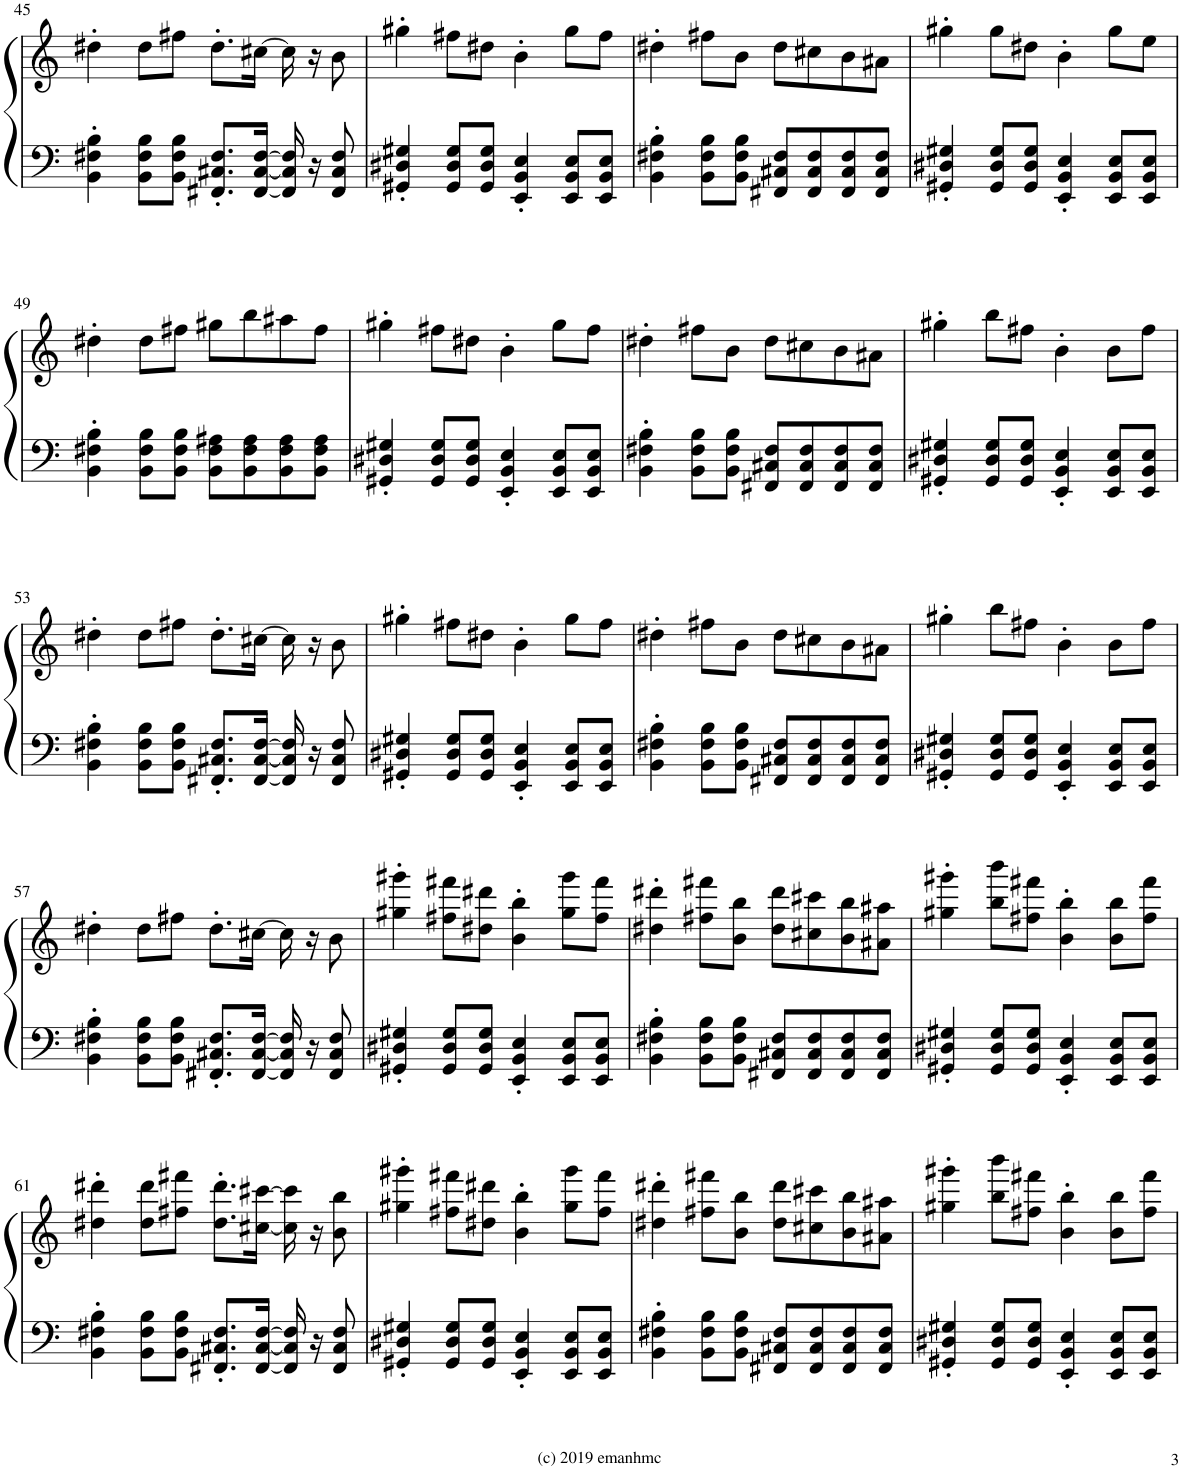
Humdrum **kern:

**kern	**kern
*part1	*part1
*staff2	*staff1
*I"Piano	*
*I'Pno.	*
!!LO:PB:g=z
*clefF4	*clefG2
*k[]	*k[]
*M4/4	*M4/4
=45	=45
4BB\' 4F#X\' 4B\'	4dd#X'\
8BB\ 8F#\ 8B\L	8dd#\L
8BB\ 8F#\ 8B\J	8ff#X\J
8.FF#X/' 8.C#X/' 8.F#/'L	8.dd#'\L
[16FF#/ [16C#/ [16F#/Jk	[16cc#X\Jk
16FF#/] 16C#/] 16F#/]	16cc#\]
16r	16r
8FF#/ 8C#/ 8F#/	8b\
=46	=46
4GG#X/' 4D#X/' 4G#X/'	4gg#X'\
8GG#/ 8D#/ 8G#/L	8ff#X\L
8GG#/ 8D#/ 8G#/J	8dd#X\J
4EE/' 4BB/' 4E/'	4b'\
8EE/ 8BB/ 8E/L	8gg#\L
8EE/ 8BB/ 8E/J	8ff#\J
=47	=47
4BB\' 4F#X\' 4B\'	4dd#X'\
8BB\ 8F#\ 8B\L	8ff#X\L
8BB\ 8F#\ 8B\J	8b\J
8FF#X/ 8C#X/ 8F#/L	8dd#\L
8FF#/ 8C#/ 8F#/	8cc#X\
8FF#/ 8C#/ 8F#/	8b\
8FF#/ 8C#/ 8F#/J	8a#X\J
=48	=48
4GG#X/' 4D#X/' 4G#X/'	4gg#X'\
8GG#/ 8D#/ 8G#/L	8gg#\L
8GG#/ 8D#/ 8G#/J	8dd#X\J
4EE/' 4BB/' 4E/'	4b'\
8EE/ 8BB/ 8E/L	8gg#\L
8EE/ 8BB/ 8E/J	8ee\J
!!LO:LB:g=z
=49	=49
4BB\' 4F#X\' 4B\'	4dd#X'\
8BB\ 8F#\ 8B\L	8dd#\L
8BB\ 8F#\ 8B\J	8ff#X\J
8BB\ 8F#\ 8A#X\L	8gg#X\L
8BB\ 8F#\ 8A#\	8bb\
8BB\ 8F#\ 8A#\	8aa#X\
8BB\ 8F#\ 8A#\J	8ff#\J
=50	=50
4GG#X/' 4D#X/' 4G#X/'	4gg#X'\
8GG#/ 8D#/ 8G#/L	8ff#X\L
8GG#/ 8D#/ 8G#/J	8dd#X\J
4EE/' 4BB/' 4E/'	4b'\
8EE/ 8BB/ 8E/L	8gg#\L
8EE/ 8BB/ 8E/J	8ff#\J
=51	=51
4BB\' 4F#X\' 4B\'	4dd#X'\
8BB\ 8F#\ 8B\L	8ff#X\L
8BB\ 8F#\ 8B\J	8b\J
8FF#X/ 8C#X/ 8F#/L	8dd#\L
8FF#/ 8C#/ 8F#/	8cc#X\
8FF#/ 8C#/ 8F#/	8b\
8FF#/ 8C#/ 8F#/J	8a#X\J
=52	=52
4GG#X/' 4D#X/' 4G#X/'	4gg#X'\
8GG#/ 8D#/ 8G#/L	8bb\L
8GG#/ 8D#/ 8G#/J	8ff#X\J
4EE/' 4BB/' 4E/'	4b'\
8EE/ 8BB/ 8E/L	8b\L
8EE/ 8BB/ 8E/J	8ff#\J
!!LO:LB:g=z
=53	=53
4BB\' 4F#X\' 4B\'	4dd#X'\
8BB\ 8F#\ 8B\L	8dd#\L
8BB\ 8F#\ 8B\J	8ff#X\J
8.FF#X/' 8.C#X/' 8.F#/'L	8.dd#'\L
[16FF#/ [16C#/ [16F#/Jk	[16cc#X\Jk
16FF#/] 16C#/] 16F#/]	16cc#\]
16r	16r
8FF#/ 8C#/ 8F#/	8b\
=54	=54
4GG#X/' 4D#X/' 4G#X/'	4gg#X'\
8GG#/ 8D#/ 8G#/L	8ff#X\L
8GG#/ 8D#/ 8G#/J	8dd#X\J
4EE/' 4BB/' 4E/'	4b'\
8EE/ 8BB/ 8E/L	8gg#\L
8EE/ 8BB/ 8E/J	8ff#\J
=55	=55
4BB\' 4F#X\' 4B\'	4dd#X'\
8BB\ 8F#\ 8B\L	8ff#X\L
8BB\ 8F#\ 8B\J	8b\J
8FF#X/ 8C#X/ 8F#/L	8dd#\L
8FF#/ 8C#/ 8F#/	8cc#X\
8FF#/ 8C#/ 8F#/	8b\
8FF#/ 8C#/ 8F#/J	8a#X\J
=56	=56
4GG#X/' 4D#X/' 4G#X/'	4gg#X'\
8GG#/ 8D#/ 8G#/L	8bb\L
8GG#/ 8D#/ 8G#/J	8ff#X\J
4EE/' 4BB/' 4E/'	4b'\
8EE/ 8BB/ 8E/L	8b\L
8EE/ 8BB/ 8E/J	8ff#\J
!!LO:LB:g=z
=57	=57
4BB\' 4F#X\' 4B\'	4dd#X'\
8BB\ 8F#\ 8B\L	8dd#\L
8BB\ 8F#\ 8B\J	8ff#X\J
8.FF#X/' 8.C#X/' 8.F#/'L	8.dd#'\L
[16FF#/ [16C#/ [16F#/Jk	[16cc#X\Jk
16FF#/] 16C#/] 16F#/]	16cc#\]
16r	16r
8FF#/ 8C#/ 8F#/	8b\
=58	=58
4GG#X/' 4D#X/' 4G#X/'	4gg#X\' 4ggg#X\'
8GG#/ 8D#/ 8G#/L	8ff#X\ 8fff#X\L
8GG#/ 8D#/ 8G#/J	8dd#X\ 8ddd#X\J
4EE/' 4BB/' 4E/'	4b\' 4bb\'
8EE/ 8BB/ 8E/L	8gg#\ 8ggg#\L
8EE/ 8BB/ 8E/J	8ff#\ 8fff#\J
=59	=59
4BB\' 4F#X\' 4B\'	4dd#X\' 4ddd#X\'
8BB\ 8F#\ 8B\L	8ff#X\ 8fff#X\L
8BB\ 8F#\ 8B\J	8b\ 8bb\J
8FF#X/ 8C#X/ 8F#/L	8dd#\ 8ddd#\L
8FF#/ 8C#/ 8F#/	8cc#X\ 8ccc#X\
8FF#/ 8C#/ 8F#/	8b\ 8bb\
8FF#/ 8C#/ 8F#/J	8a#X\ 8aa#X\J
=60	=60
4GG#X/' 4D#X/' 4G#X/'	4gg#X\' 4ggg#X\'
8GG#/ 8D#/ 8G#/L	8bb\ 8bbb\L
8GG#/ 8D#/ 8G#/J	8ff#X\ 8fff#X\J
4EE/' 4BB/' 4E/'	4b\' 4bb\'
8EE/ 8BB/ 8E/L	8b\ 8bb\L
8EE/ 8BB/ 8E/J	8ff#\ 8fff#\J
!!LO:LB:g=z
=61	=61
4BB\' 4F#X\' 4B\'	4dd#X\' 4ddd#X\'
8BB\ 8F#\ 8B\L	8dd#\ 8ddd#\L
8BB\ 8F#\ 8B\J	8ff#X\ 8fff#X\J
8.FF#X/' 8.C#X/' 8.F#/'L	8.dd#\' 8.ddd#\'L
[16FF#/ [16C#/ [16F#/Jk	[16cc#X\ [16ccc#X\Jk
16FF#/] 16C#/] 16F#/]	16cc#\] 16ccc#\]
16r	16r
8FF#/ 8C#/ 8F#/	8b\ 8bb\
=62	=62
4GG#X/' 4D#X/' 4G#X/'	4gg#X\' 4ggg#X\'
8GG#/ 8D#/ 8G#/L	8ff#X\ 8fff#X\L
8GG#/ 8D#/ 8G#/J	8dd#X\ 8ddd#X\J
4EE/' 4BB/' 4E/'	4b\' 4bb\'
8EE/ 8BB/ 8E/L	8gg#\ 8ggg#\L
8EE/ 8BB/ 8E/J	8ff#\ 8fff#\J
=63	=63
4BB\' 4F#X\' 4B\'	4dd#X\' 4ddd#X\'
8BB\ 8F#\ 8B\L	8ff#X\ 8fff#X\L
8BB\ 8F#\ 8B\J	8b\ 8bb\J
8FF#X/ 8C#X/ 8F#/L	8dd#\ 8ddd#\L
8FF#/ 8C#/ 8F#/	8cc#X\ 8ccc#X\
8FF#/ 8C#/ 8F#/	8b\ 8bb\
8FF#/ 8C#/ 8F#/J	8a#X\ 8aa#X\J
=64	=64
4GG#X/' 4D#X/' 4G#X/'	4gg#X\' 4ggg#X\'
8GG#/ 8D#/ 8G#/L	8bb\ 8bbb\L
8GG#/ 8D#/ 8G#/J	8ff#X\ 8fff#X\J
4EE/' 4BB/' 4E/'	4b\' 4bb\'
8EE/ 8BB/ 8E/L	8b\ 8bb\L
8EE/ 8BB/ 8E/J	8ff#\ 8fff#\J
=	=
*-	*-
